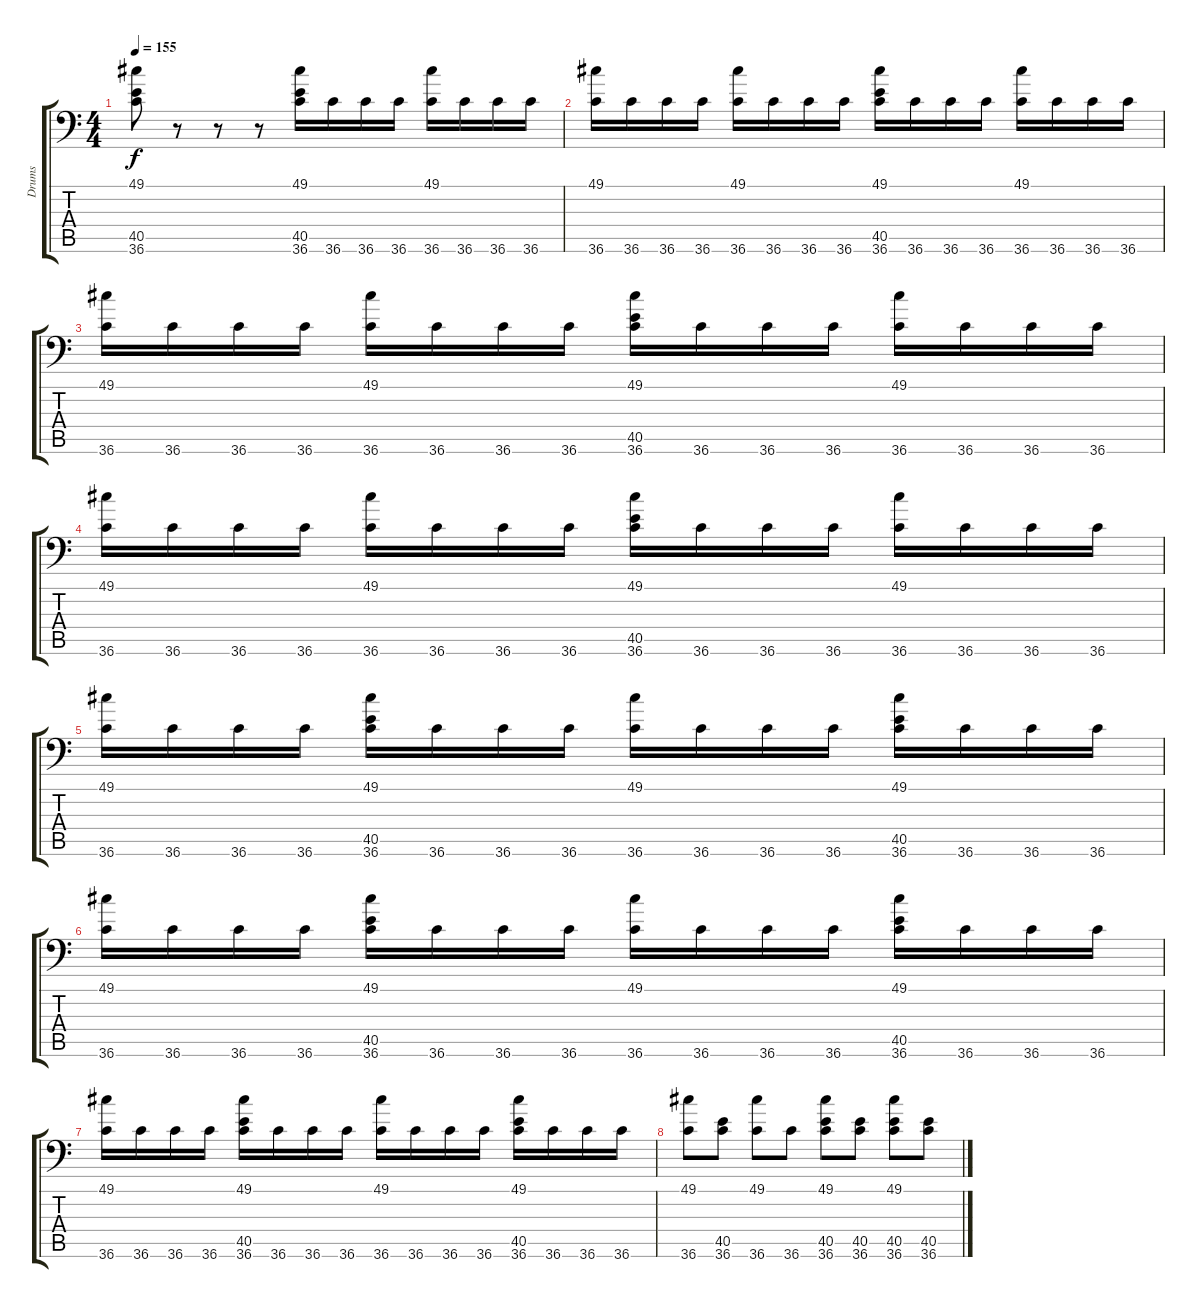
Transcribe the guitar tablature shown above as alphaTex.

\track ("Drums" "Drums") {instrument acousticgrandpiano}
\staff {score tabs}
\tuning (C-1 C-1 C-1 C-1 C-1 C-1) {hide}
\ts (4 4)
\tempo 155
\clef f4
\ks c
(49.1 40.5 36.6).8{dy f} r.8 r.8 r.8 (49.1 40.5 36.6).16 36.6.16 36.6.16 36.6.16 (49.1 36.6).16 36.6.16 36.6.16 36.6.16 |
(49.1 36.6).16 36.6.16 36.6.16 36.6.16 (49.1 36.6).16 36.6.16 36.6.16 36.6.16 (49.1 40.5 36.6).16 36.6.16 36.6.16 36.6.16 (49.1 36.6).16 36.6.16 36.6.16 36.6.16 |
(49.1 36.6).16 36.6.16 36.6.16 36.6.16 (49.1 36.6).16 36.6.16 36.6.16 36.6.16 (49.1 40.5 36.6).16 36.6.16 36.6.16 36.6.16 (49.1 36.6).16 36.6.16 36.6.16 36.6.16 |
(49.1 36.6).16 36.6.16 36.6.16 36.6.16 (49.1 36.6).16 36.6.16 36.6.16 36.6.16 (49.1 40.5 36.6).16 36.6.16 36.6.16 36.6.16 (49.1 36.6).16 36.6.16 36.6.16 36.6.16 |
(49.1 36.6).16 36.6.16 36.6.16 36.6.16 (49.1 40.5 36.6).16 36.6.16 36.6.16 36.6.16 (49.1 36.6).16 36.6.16 36.6.16 36.6.16 (49.1 40.5 36.6).16 36.6.16 36.6.16 36.6.16 |
(49.1 36.6).16 36.6.16 36.6.16 36.6.16 (49.1 40.5 36.6).16 36.6.16 36.6.16 36.6.16 (49.1 36.6).16 36.6.16 36.6.16 36.6.16 (49.1 40.5 36.6).16 36.6.16 36.6.16 36.6.16 |
(49.1 36.6).16 36.6.16 36.6.16 36.6.16 (49.1 40.5 36.6).16 36.6.16 36.6.16 36.6.16 (49.1 36.6).16 36.6.16 36.6.16 36.6.16 (49.1 40.5 36.6).16 36.6.16 36.6.16 36.6.16 |
(49.1 36.6).8 (40.5 36.6).8 (49.1 36.6).8 36.6.8 (49.1 40.5 36.6).8 (40.5 36.6).8 (49.1 40.5 36.6).8 (40.5 36.6).8
